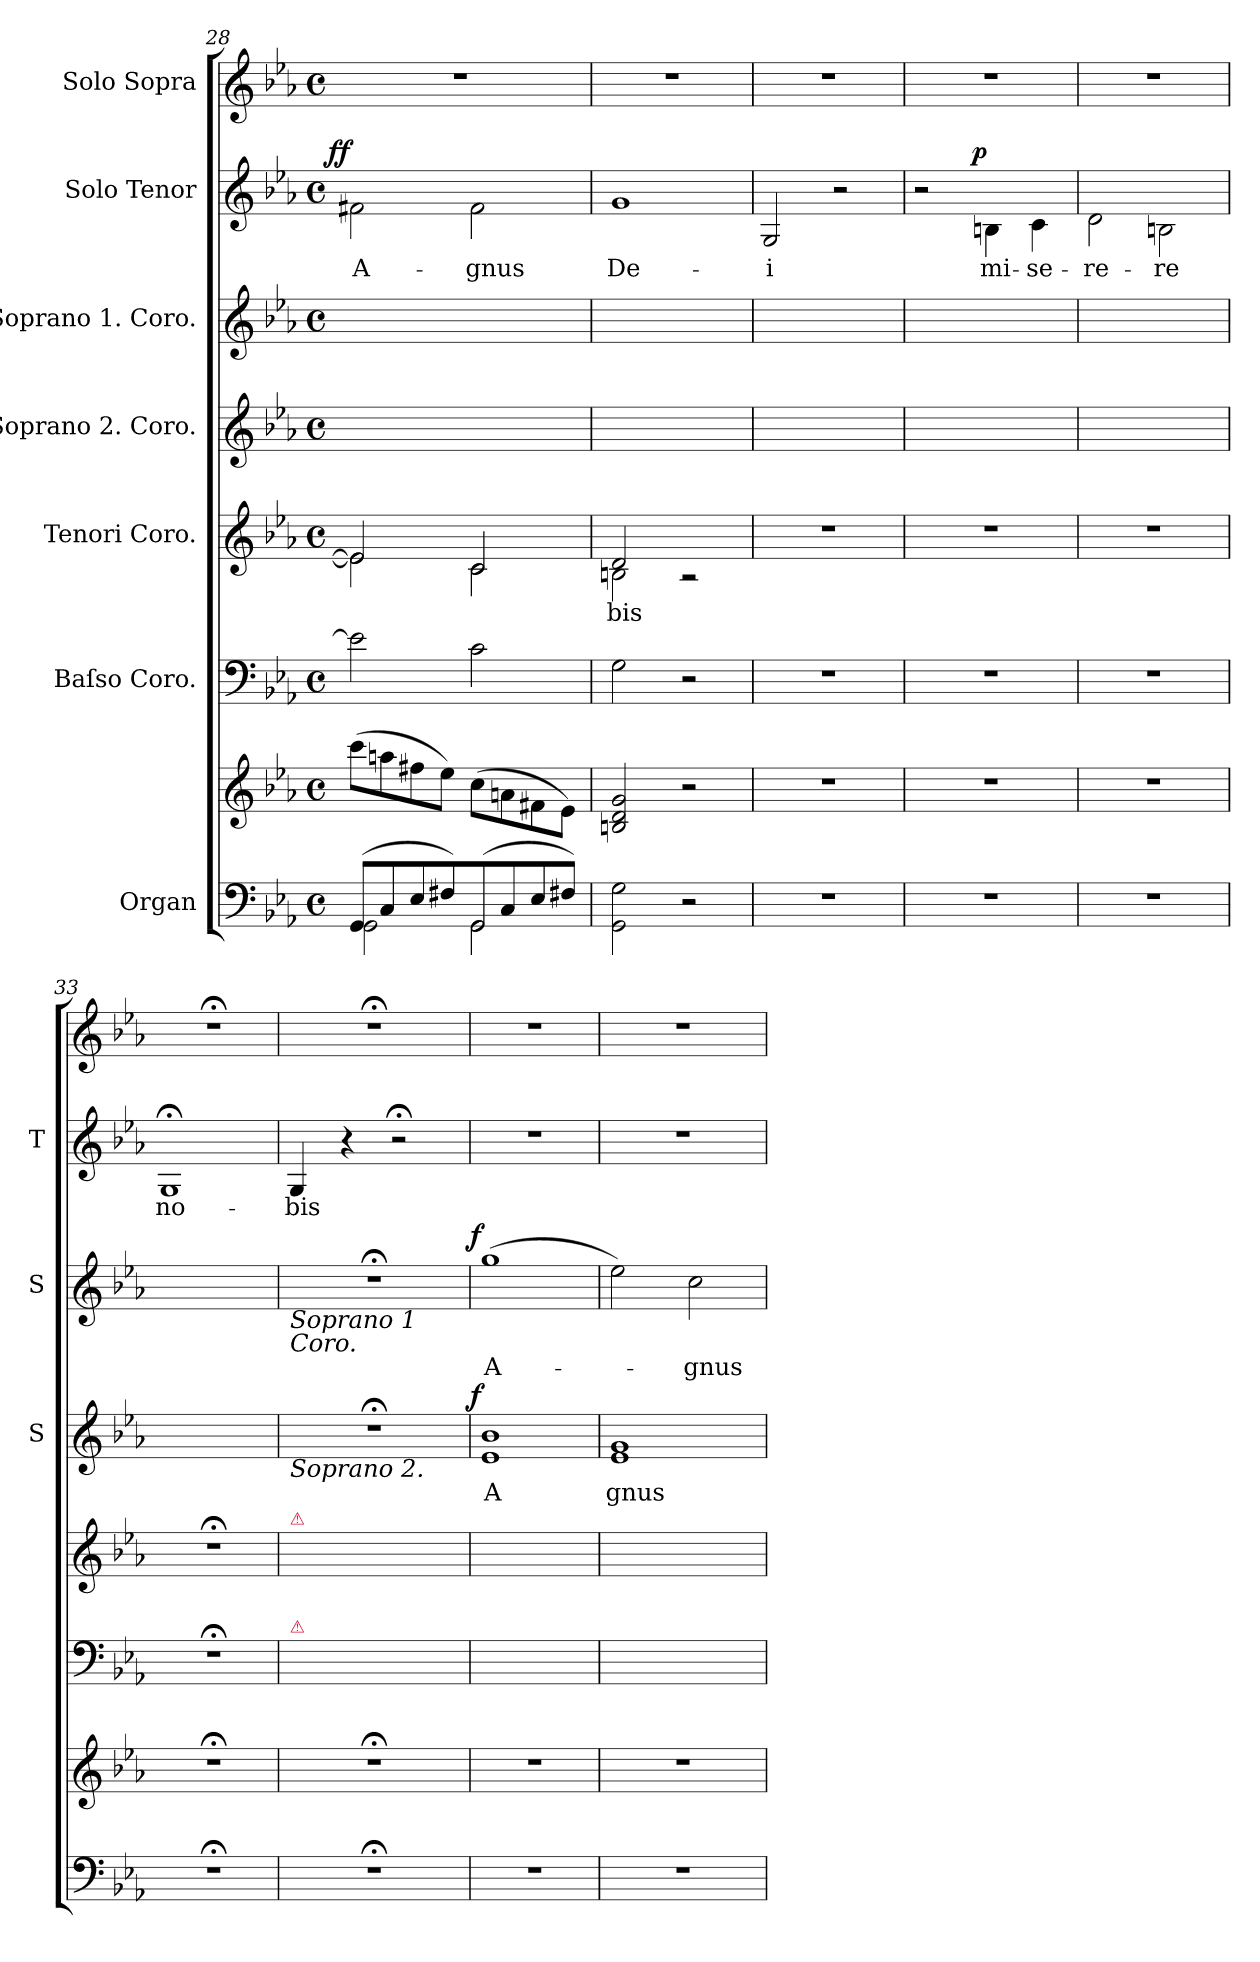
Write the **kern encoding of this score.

**kern	**kern	**kern	**kern	**text	**kern	**text	**dynam	**kern	**text	**dynam	**kern	**text	**dynam	**kern
*part7	*part7	*part6	*part5	*part5	*part4	*part4	*part4	*part3	*part3	*part3	*part2	*part2	*part2	*part1
*staff8	*staff7	*staff6	*staff5	*staff5	*staff4	*staff4	*staff4	*staff3	*staff3	*staff3	*staff2	*staff2	*staff2	*staff1
*I"Organ	*	*I"Baſso Coro.	*I"Tenori Coro.	*	*I"Soprano 2. Coro.	*	*	*I"Soprano 1. Coro.	*	*	*I"Solo Tenor	*	*	*I"Solo Sopra
*	*	*	*	*	*I'S	*	*	*I'S	*	*	*I'T	*	*	*
*clefF4	*clefG2	*clefF4	*clefG2	*	*clefG2	*	*	*clefG2	*	*	*clefG2	*	*	*clefG2
*k[b-e-a-]	*k[b-e-a-]	*k[b-e-a-]	*k[b-e-a-]	*	*k[b-e-a-]	*	*	*k[b-e-a-]	*	*	*k[b-e-a-]	*	*	*k[b-e-a-]
*c:	*c:	*c:	*c:	*	*c:	*	*	*c:	*	*	*c:	*	*	*c:
*M4/4	*M4/4	*M4/4	*M4/4	*	*M4/4	*	*	*M4/4	*	*	*M4/4	*	*	*M4/4
*met(c)	*met(c)	*met(c)	*met(c)	*	*met(c)	*	*	*met(c)	*	*	*met(c)	*	*	*met(c)
=28	=28	=28	=28	=28	=28	=28	=28	=28	=28	=28	=28	=28	=28	=28
!LO:N:vis=2	!	!	!	!	!	!	!	!	!	!	!	!	!LO:DY:b:rj	!
*^	*	*	*^	*	*	*	*	*	*	*	*	*	*	*
(<8GG/	2GG\	(>8ccc\L	2e-\]	2e-/]	2e-\]	.	1ryy	.	.	1ryy	.	.	2f#X\	A-	ff	1r
8C/	.	8aan\	.	.	.	.	.	.	.	.	.	.	.	.	.	.
8E-/	.	8ff#X\	.	.	.	.	.	.	.	.	.	.	.	.	.	.
8F#X/J)	.	8ee-\J)	.	.	.	.	.	.	.	.	.	.	.	.	.	.
!LO:N:vis=2	!	!	!	!	!	!	!	!	!	!	!	!	!	!	!	!
(<8GG/	2GG\	(>8cc\L	2c\	2c/	2c\	.	.	.	.	.	.	.	2f#\	-gnus	.	.
8C/	.	8an\	.	.	.	.	.	.	.	.	.	.	.	.	.	.
8E-/	.	8f#X\	.	.	.	.	.	.	.	.	.	.	.	.	.	.
8F#X/J)	.	8e-\J)	.	.	.	.	.	.	.	.	.	.	.	.	.	.
*v	*v	*	*	*	*	*	*	*	*	*	*	*	*	*	*	*
=29	=29	=29	=29	=29	=29	=29	=29	=29	=29	=29	=29	=29	=29	=29	=29
2GG\ 2G\	2Bn/ 2d/ 2g/	2G\	2d/	2Bn\	-bis	1ryy	.	.	1ryy	.	.	1g	De-	.	1r
2r	2r	2r	2rA	2ryy	.	.	.	.	.	.	.	.	.	.	.
*	*	*	*v	*v	*	*	*	*	*	*	*	*	*	*	*
=30	=30	=30	=30	=30	=30	=30	=30	=30	=30	=30	=30	=30	=30	=30
1r	1r	1r	1r	.	1ryy	.	.	1ryy	.	.	2G/	-i	.	1r
.	.	.	.	.	.	.	.	.	.	.	2r	.	.	.
=31	=31	=31	=31	=31	=31	=31	=31	=31	=31	=31	=31	=31	=31	=31
1r	1r	1r	1r	.	1ryy	.	.	1ryy	.	.	2r	.	.	1r
!	!	!	!	!	!	!	!	!	!	!	!	!	!LO:DY:b:rj	!
.	.	.	.	.	.	.	.	.	.	.	4Bn\	mi-	p	.
.	.	.	.	.	.	.	.	.	.	.	4c\	-se-	.	.
=32	=32	=32	=32	=32	=32	=32	=32	=32	=32	=32	=32	=32	=32	=32
1r	1r	1r	1r	.	1ryy	.	.	1ryy	.	.	2d\	-re-	.	1r
.	.	.	.	.	.	.	.	.	.	.	2Bn\	-re	.	.
=33	=33	=33	=33	=33	=33	=33	=33	=33	=33	=33	=33	=33	=33	=33
1r;<	1r;<	1r;<	1r;<	.	1ryy	.	.	1ryy	.	.	1G;<	no-	.	1r;<
=34	=34	=34	=34	=34	=34	=34	=34	=34	=34	=34	=34	=34	=34	=34
!	!	!	!	!	!	!	!	!LO:TX:b:i:t=Soprano 1\nCoro.	!	!	!	!	!	!
!	!	!	!	!	!LO:TX:b:i:t=Soprano 2.	!	!	!	!	!	!	!	!	!
!	!	!	!LO:TX:a:color=crimson:t=⚠	!	!	!	!	!	!	!	!	!	!	!
!	!	!LO:TX:a:color=crimson:t=⚠	!	!	!	!	!	!	!	!	!	!	!	!
1r;<	1r;<	1ryy	1ryy	.	1r;<	.	.	1r;<	.	.	4G/	-bis	.	1r;<
.	.	.	.	.	.	.	.	.	.	.	4r	.	.	.
.	.	.	.	.	.	.	.	.	.	.	2r;<	.	.	.
=35	=35	=35	=35	=35	=35	=35	=35	=35	=35	=35	=35	=35	=35	=35
!	!	!	!	!	!	!	!LO:DY:b:rj	!	!	!LO:DY:b:rj	!	!	!	!
1r	1r	1ryy	1ryy	.	1e- 1b-	A	f	(1gg	A-	f	1r	.	.	1r
=36	=36	=36	=36	=36	=36	=36	=36	=36	=36	=36	=36	=36	=36	=36
1r	1r	1ryy	1ryy	.	1e- 1g	gnus	.	2ee-\)	.	.	1r	.	.	1r
.	.	.	.	.	.	.	.	2cc\	-gnus	.	.	.	.	.
=	=	=	=	=	=	=	=	=	=	=	=	=	=	=
*-	*-	*-	*-	*-	*-	*-	*-	*-	*-	*-	*-	*-	*-	*-
